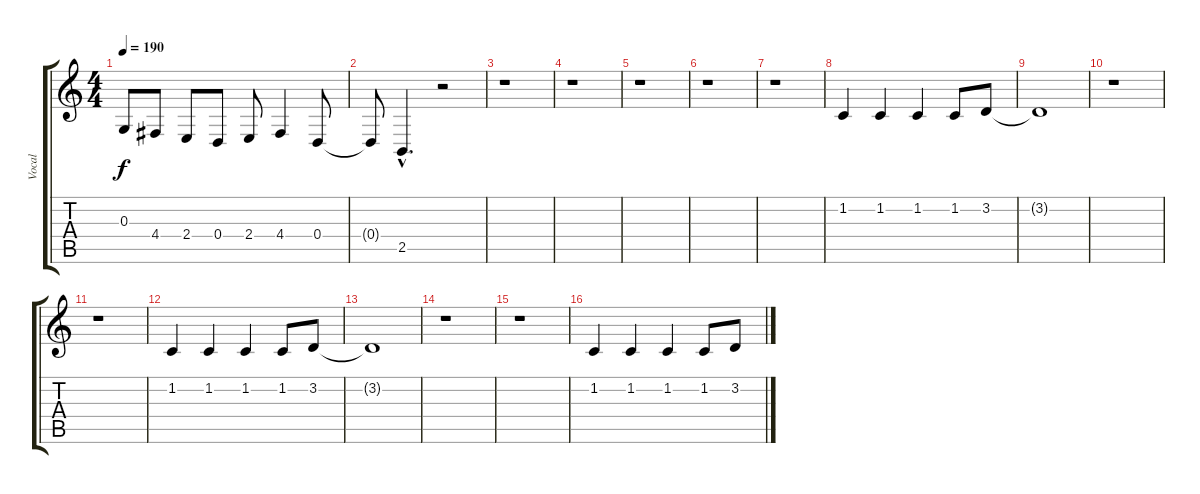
\track ("Vocal" "Vocal") {instrument honkytonkpiano}
\staff {score tabs}
\tuning (E4 B3 G3 D3 A2 E2) {hide}
\ts (4 4)
\tempo 190
\clef g2
\ks c
0.3.8{dy f} 4.4.8 2.4.8 0.4.8 2.4.8 4.4.4 0.4.8 |
0.4{t}.8 2.5{hac}.4{d} r.2 |
r.1 |
r.1 |
r.1 |
r.1 |
r.1 |
1.2.4 1.2.4 1.2.4 1.2.8 3.2.8 |
3.2{t}.1 |
r.1 |
r.1 |
1.2.4 1.2.4 1.2.4 1.2.8 3.2.8 |
3.2{t}.1 |
r.1 |
r.1 |
1.2.4 1.2.4 1.2.4 1.2.8 3.2.8
